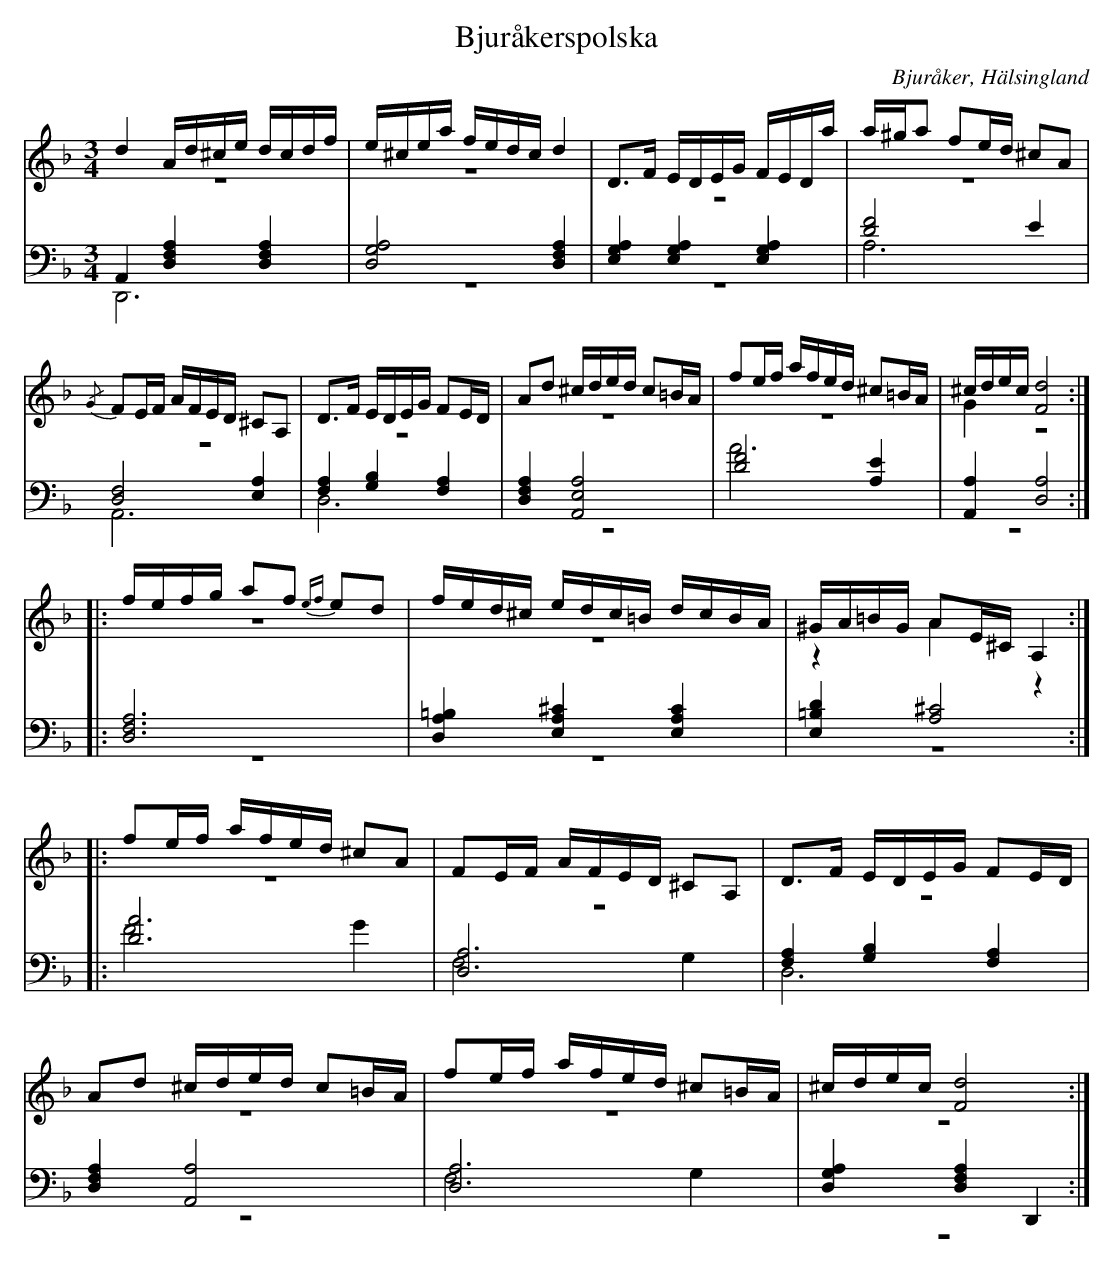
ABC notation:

X:1
T: Bjuråkerspolska
O: Bjuråker, Hälsingland
M: 3/4
L: 1/16
K: Dm
V:1
V:2 merge
V:3
V:4 merge
V:1
d4 Ad^ce dcdf |e^cea fedc d4|D2>F2 EDEG FEDa|a^ga2 f2ed ^c2A2|
{/G}F2EF AFED ^C2A,2|D2>F2 EDEG F2ED|A2d2 ^cded c2=BA|f2ef afed ^c2=BA|^cdec [F8d8]:|
|:fefg a2f2 {ef}e2d2 |fed^c edc=B dcBA|^GA=BG A2E^C A,4:|
|:f2ef afed ^c2A2|F2EF AFED ^C2A,2|D2>F2 EDEG F2ED|
A2d2 ^cded c2=BA|f2ef afed ^c2=BA|^cdec [F8d8]:|
V:2
z12|z12|z12|z12|
z12|z12|z12|z12|G4 z8:|
|:z12|z12|z4 A4 z4:|
|:z12|z12|z12|
z12|z12|z12:|
V:3 clef=bass
A,,4 [D,4F,4A,4] [D,4F,4A,4]|[D,8G,8A,8] [D,4F,4A,4]|[E,4G,4A,4] [E,4G,4A,4] [E,4G,4A,4]|[D8F8] E4|
[D,8F,8] [E,4A,4]|[F,4A,4] [G,4B,4] [F,4A,4]|[D,4F,4A,4] [A,,8E,8A,8]|[D8F8] [A,4E4]|[A,,4A,4] [D,8A,8]:|
|:[D,12F,12A,12]|[D,4A,4=B,4] [E,4A,4^C4] [E,4A,4C4]|[E,4=B,4D4] [A,8^C8]:|
|:[D12A12]|[D,12A,12]|[F,4A,4] [G,4B,4] [F,4A,4]|
[D,4F,4A,4] [A,,8A,8]|[D,12A,12]|[D,4G,4A,4] [D,4F,4A,4] D,,4:|
V:4 clef=bass
D,,12|z12|z12|A,12|
A,,12|D,12|z12|A12|z12:|
|:z12|z12|z12:|
|:F8 G4|F,8 G,4|D,12|
z12|F,8 G,4|z12:|
